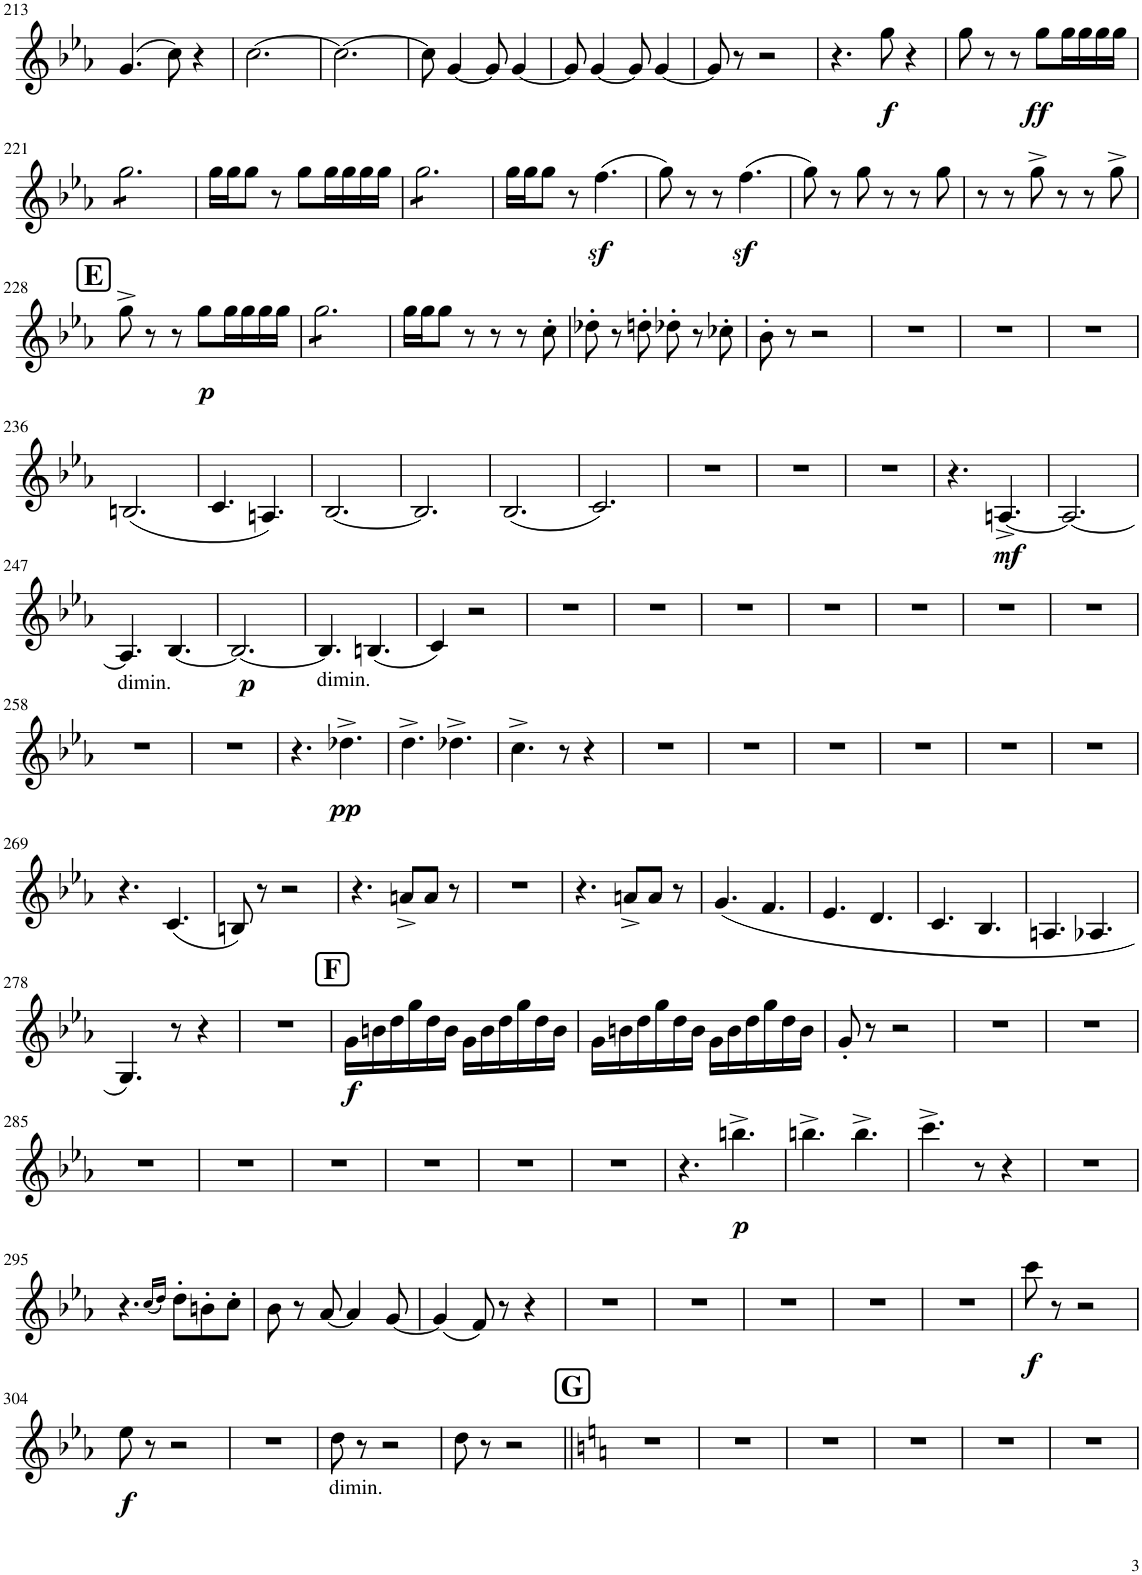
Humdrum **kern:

**kern	**dynam
*part1	*part1
*staff1	*staff1
*I"A Clarinet	*
*I'A Cl.	*
!!LO:PB:g=z
*clefG2	*
*Trd2c3	*
*k[b-e-a-]	*
*M6/8	*
=213	=213
(4.g/	.
8cc\)	.
4r	.
=214	=214
[2.cc\	.
=215	=215
2.cc\_	.
=216	=216
8cc\]	.
[4g/	.
8g/]	.
[4g/	.
=217	=217
8g/]	.
[4g/	.
8g/]	.
[4g/	.
=218	=218
8g/]	.
8r	.
2r	.
=219	=219
4.r	.
!	!LO:DY:b
8gg\	f
4r	.
=220	=220
8gg\	.
8r	.
8r	.
!	!LO:DY:b
8gg\L	ff
16gg\L	.
16gg\	.
16gg\	.
16gg\JJ	.
!!LO:LB:g=z
=221	=221
*tremolo	*
8gg\L	.
8gg\	.
8gg\	.
8gg\	.
8gg\	.
8gg\J	.
*Xtremolo	*
=222	=222
16gg\LL	.
16gg\J	.
8gg\J	.
8r	.
8gg\L	.
16gg\L	.
16gg\	.
16gg\	.
16gg\JJ	.
=223	=223
*tremolo	*
8gg\L	.
8gg\	.
8gg\	.
8gg\	.
8gg\	.
8gg\J	.
*Xtremolo	*
=224	=224
16gg\LL	.
16gg\J	.
8gg\J	.
8r	.
(4.ffz<\	.
=225	=225
8gg\)	.
8r	.
8r	.
(4.ffz<\	.
=226	=226
8gg\)	.
8r	.
8gg\	.
8r	.
8r	.
8gg\	.
=227	=227
8r	.
8r	.
8gg^\	.
8r	.
8r	.
8gg^\	.
!!LO:LB:g=z
!!LO:REH:place=s1:a:B:cj:fs=14:t=E
=228	=228
8gg^\	.
8r	.
8r	.
!	!LO:DY:b
8gg\L	p
16gg\L	.
16gg\	.
16gg\	.
16gg\JJ	.
=229	=229
*tremolo	*
8gg\L	.
8gg\	.
8gg\	.
8gg\	.
8gg\	.
8gg\J	.
*Xtremolo	*
=230	=230
16gg\LL	.
16gg\J	.
8gg\J	.
8r	.
8r	.
8r	.
8cc'\	.
=231	=231
8dd-X'\	.
8r	.
8ddn'\	.
8dd-X'\	.
8r	.
8cc-X'\	.
=232	=232
8b-'\	.
8r	.
2r	.
=233	=233
2.r	.
=234	=234
2.r	.
=235	=235
2.r	.
!!LO:LB:g=z
=236	=236
(2.Bn/	.
=237	=237
4.c/	.
4.An/)	.
=238	=238
[2.B-/	.
=239	=239
2.B-/]	.
=240	=240
(2.B-/	.
=241	=241
2.c/)	.
=242	=242
2.r	.
=243	=243
2.r	.
=244	=244
2.r	.
=245	=245
4.r	.
!	!LO:DY:b
[4.An^/	mf
=246	=246
2.A/_	.
!!LO:LB:g=z
=247	=247
!LO:TX:b:t=dimin.	!
4.A/]	.
[4.B-/	.
=248	=248
!	!LO:DY:b
2.B-/_	p
=249	=249
!LO:TX:b:t=dimin.	!
4.B-/]	.
(4.Bn/	.
=250	=250
4c/)	.
2r	.
=251	=251
2.r	.
=252	=252
2.r	.
=253	=253
2.r	.
=254	=254
2.r	.
=255	=255
2.r	.
=256	=256
2.r	.
=257	=257
2.r	.
!!LO:LB:g=z
=258	=258
2.r	.
=259	=259
2.r	.
=260	=260
4.r	.
!	!LO:DY:b
4.dd-X^\	pp
=261	=261
4.dd^\	.
4.dd-X^\	.
=262	=262
4.cc^\	.
8r	.
4r	.
=263	=263
2.r	.
=264	=264
2.r	.
=265	=265
2.r	.
=266	=266
2.r	.
=267	=267
2.r	.
=268	=268
2.r	.
!!LO:LB:g=z
=269	=269
4.r	.
(4.c/	.
=270	=270
8Bn/)	.
8r	.
2r	.
=271	=271
4.r	.
8an^/L	.
8a/J	.
8r	.
=272	=272
2.r	.
=273	=273
4.r	.
8an^/L	.
8a/J	.
8r	.
=274	=274
(4.g/	.
4.f/	.
=275	=275
4.e-/	.
4.d/	.
=276	=276
4.c/	.
4.B-/	.
=277	=277
4.An/	.
4.A-X/	.
!!LO:LB:g=z
=278	=278
4.G/)	.
8r	.
4r	.
=279	=279
2.r	.
!!LO:REH:place=s1:a:B:cj:fs=14:t=F
=280	=280
!	!LO:DY:b
16g\LL	f
16bn\	.
16dd\	.
16gg\	.
16dd\	.
16b\JJ	.
16g\LL	.
16b\	.
16dd\	.
16gg\	.
16dd\	.
16b\JJ	.
=281	=281
16g\LL	.
16bn\	.
16dd\	.
16gg\	.
16dd\	.
16b\JJ	.
16g\LL	.
16b\	.
16dd\	.
16gg\	.
16dd\	.
16b\JJ	.
=282	=282
8g'/	.
8r	.
2r	.
=283	=283
2.r	.
=284	=284
2.r	.
!!LO:LB:g=z
=285	=285
2.r	.
=286	=286
2.r	.
=287	=287
2.r	.
=288	=288
2.r	.
=289	=289
2.r	.
=290	=290
2.r	.
=291	=291
4.r	.
!	!LO:DY:b
4.bbn^\	p
=292	=292
4.bbn^\	.
4.bb^\	.
=293	=293
4.ccc^\	.
8r	.
4r	.
=294	=294
2.r	.
!!LO:LB:g=z
=295	=295
4.r	.
(16qcc/LL	.
16qdd/JJ)	.
8dd'\L	.
8bn'\	.
8cc'\J	.
=296	=296
8b-\	.
8r	.
[8a-/	.
4a-/]	.
[8g/	.
=297	=297
(4g/]	.
8f/)	.
8r	.
4r	.
=298	=298
2.r	.
=299	=299
2.r	.
=300	=300
2.r	.
=301	=301
2.r	.
=302	=302
2.r	.
=303	=303
!	!LO:DY:b
8ccc\	f
8r	.
2r	.
!!LO:LB:g=z
=304	=304
!	!LO:DY:b
8ee-\	f
8r	.
2r	.
=305	=305
2.r	.
=306	=306
!LO:TX:b:t=dimin.	!
8dd\	.
8r	.
2r	.
=307	=307
8dd\	.
8r	.
2r	.
!!LO:REH:place=s1:a:B:cj:fs=14:t=G
=308||	=308||
*k[]	*
2.r	.
=309	=309
2.r	.
=310	=310
2.r	.
=311	=311
2.r	.
=312	=312
2.r	.
=313	=313
2.r	.
=	=
*-	*-
